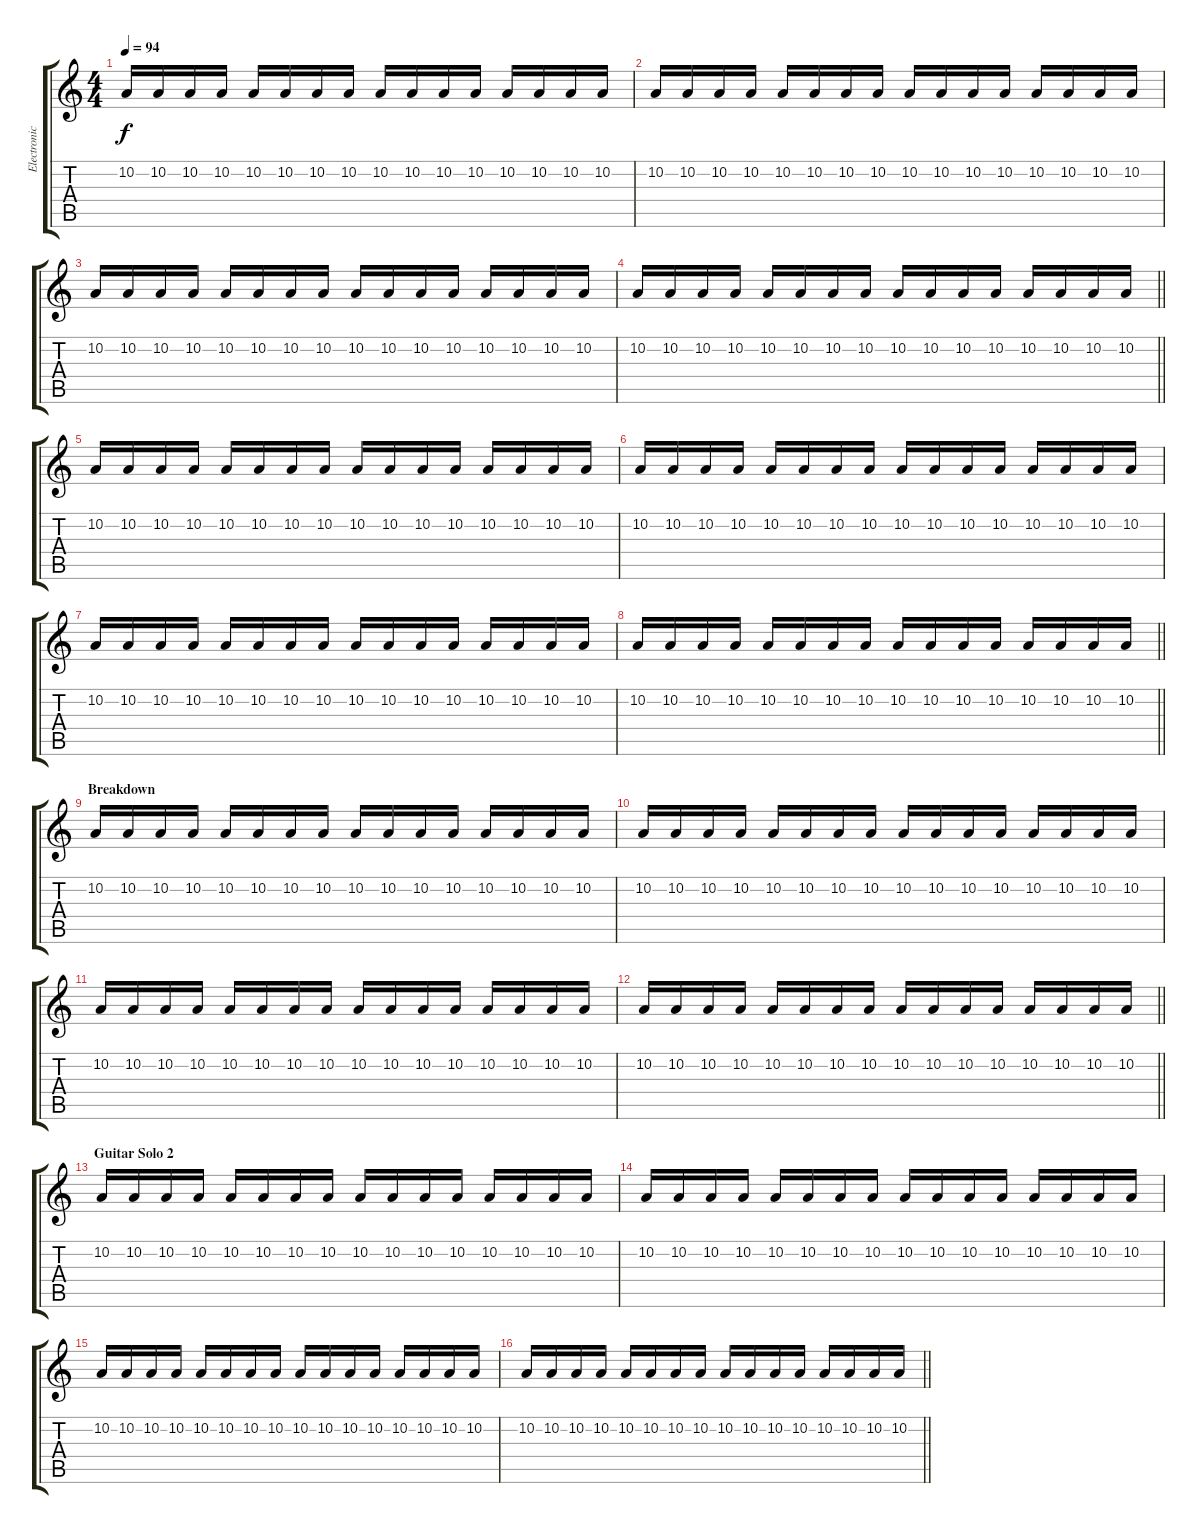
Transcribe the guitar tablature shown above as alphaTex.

\track ("Electronic Percussion Instrument 2" "Electronic") {instrument kalimba}
\staff {score tabs}
\tuning (E4 B3 G3 D3 A2 E2) {hide}
\ts (4 4)
\tempo 94
\clef g2
\ks c
10.2.16{dy f} 10.2.16 10.2.16 10.2.16 10.2.16 10.2.16 10.2.16 10.2.16 10.2.16 10.2.16 10.2.16 10.2.16 10.2.16 10.2.16 10.2.16 10.2.16 |
10.2.16 10.2.16 10.2.16 10.2.16 10.2.16 10.2.16 10.2.16 10.2.16 10.2.16 10.2.16 10.2.16 10.2.16 10.2.16 10.2.16 10.2.16 10.2.16 |
10.2.16 10.2.16 10.2.16 10.2.16 10.2.16 10.2.16 10.2.16 10.2.16 10.2.16 10.2.16 10.2.16 10.2.16 10.2.16 10.2.16 10.2.16 10.2.16 |
\barLineRight lightlight
10.2.16 10.2.16 10.2.16 10.2.16 10.2.16 10.2.16 10.2.16 10.2.16 10.2.16 10.2.16 10.2.16 10.2.16 10.2.16 10.2.16 10.2.16 10.2.16 |
10.2.16 10.2.16 10.2.16 10.2.16 10.2.16 10.2.16 10.2.16 10.2.16 10.2.16 10.2.16 10.2.16 10.2.16 10.2.16 10.2.16 10.2.16 10.2.16 |
10.2.16 10.2.16 10.2.16 10.2.16 10.2.16 10.2.16 10.2.16 10.2.16 10.2.16 10.2.16 10.2.16 10.2.16 10.2.16 10.2.16 10.2.16 10.2.16 |
10.2.16 10.2.16 10.2.16 10.2.16 10.2.16 10.2.16 10.2.16 10.2.16 10.2.16 10.2.16 10.2.16 10.2.16 10.2.16 10.2.16 10.2.16 10.2.16 |
\barLineRight lightlight
10.2.16 10.2.16 10.2.16 10.2.16 10.2.16 10.2.16 10.2.16 10.2.16 10.2.16 10.2.16 10.2.16 10.2.16 10.2.16 10.2.16 10.2.16 10.2.16 |
\section ("" "Breakdown")
10.2.16 10.2.16 10.2.16 10.2.16 10.2.16 10.2.16 10.2.16 10.2.16 10.2.16 10.2.16 10.2.16 10.2.16 10.2.16 10.2.16 10.2.16 10.2.16 |
10.2.16 10.2.16 10.2.16 10.2.16 10.2.16 10.2.16 10.2.16 10.2.16 10.2.16 10.2.16 10.2.16 10.2.16 10.2.16 10.2.16 10.2.16 10.2.16 |
10.2.16 10.2.16 10.2.16 10.2.16 10.2.16 10.2.16 10.2.16 10.2.16 10.2.16 10.2.16 10.2.16 10.2.16 10.2.16 10.2.16 10.2.16 10.2.16 |
\barLineRight lightlight
10.2.16 10.2.16 10.2.16 10.2.16 10.2.16 10.2.16 10.2.16 10.2.16 10.2.16 10.2.16 10.2.16 10.2.16 10.2.16 10.2.16 10.2.16 10.2.16 |
\section ("" "Guitar Solo 2")
10.2.16 10.2.16 10.2.16 10.2.16 10.2.16 10.2.16 10.2.16 10.2.16 10.2.16 10.2.16 10.2.16 10.2.16 10.2.16 10.2.16 10.2.16 10.2.16 |
10.2.16 10.2.16 10.2.16 10.2.16 10.2.16 10.2.16 10.2.16 10.2.16 10.2.16 10.2.16 10.2.16 10.2.16 10.2.16 10.2.16 10.2.16 10.2.16 |
10.2.16 10.2.16 10.2.16 10.2.16 10.2.16 10.2.16 10.2.16 10.2.16 10.2.16 10.2.16 10.2.16 10.2.16 10.2.16 10.2.16 10.2.16 10.2.16 |
\barLineRight lightlight
10.2.16 10.2.16 10.2.16 10.2.16 10.2.16 10.2.16 10.2.16 10.2.16 10.2.16 10.2.16 10.2.16 10.2.16 10.2.16 10.2.16 10.2.16 10.2.16
